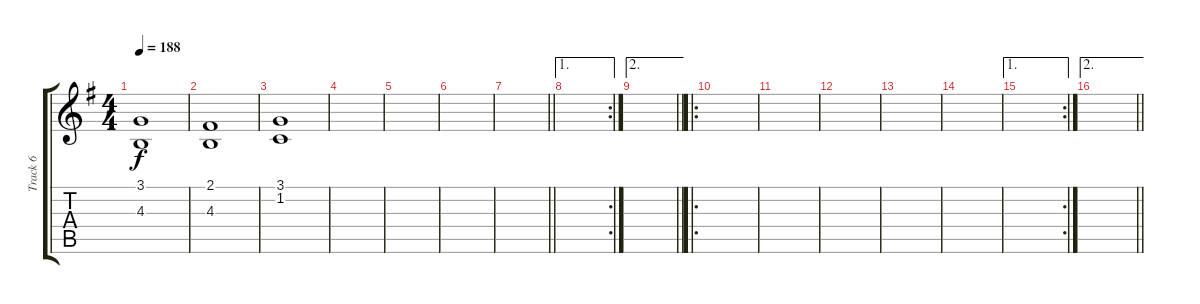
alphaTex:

\track ("Track 6" "Track 6") {instrument choiraahs}
\staff {score tabs}
\tuning (E4 B3 G3 D3 A2 E2) {hide}
\ts (4 4)
\tempo 188
\clef g2
\ks g
(3.1 4.3).1{dy f} |
(2.1 4.3).1 |
(3.1 1.2).1 |
|
|
|
\barLineRight lightlight
|
\ae 1
\rc 2
|
\ae 2
\barLineRight lightlight
|
\ro
|
|
|
|
|
\ae 1
\rc 2
|
\ae 2
\barLineRight lightlight
